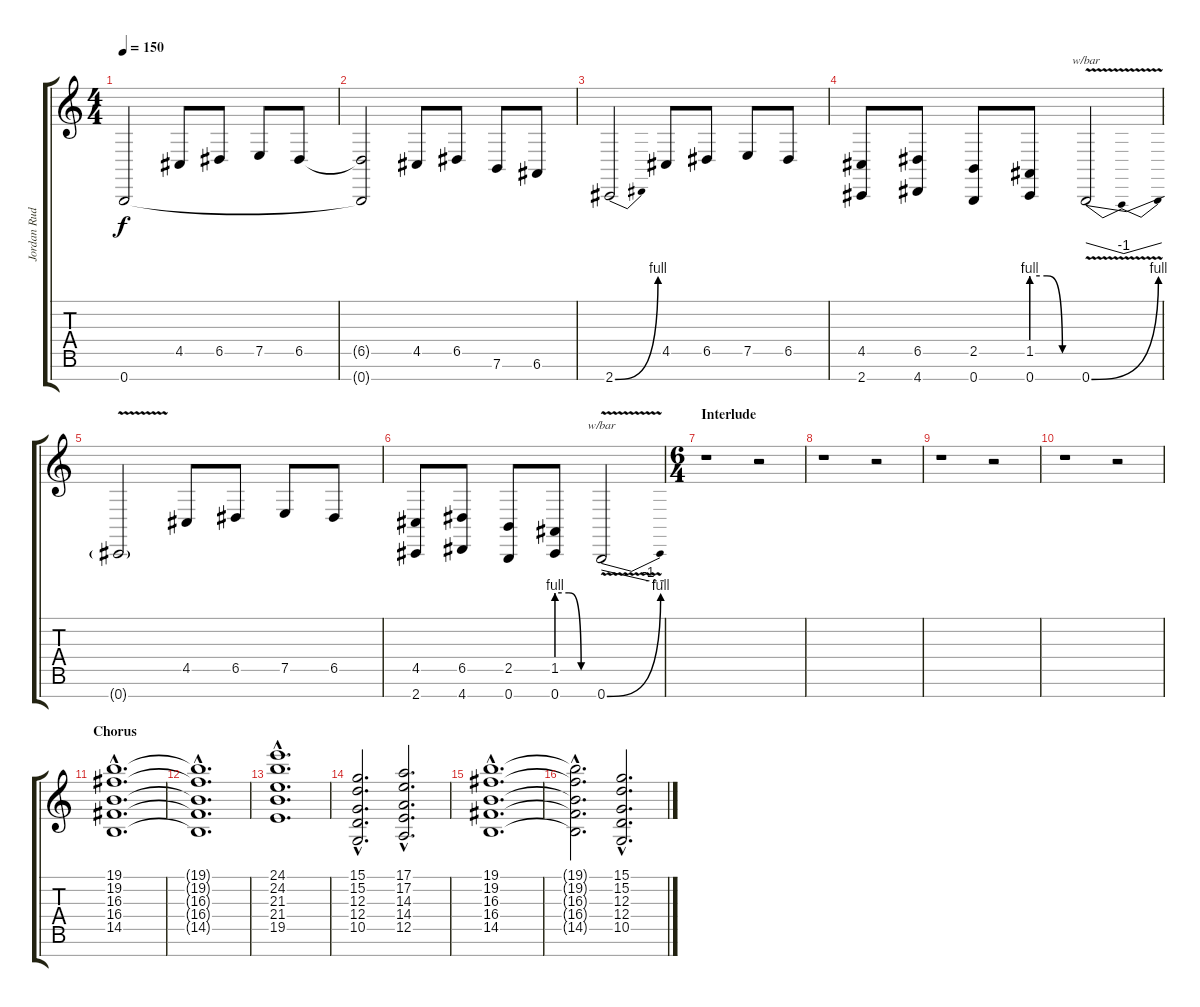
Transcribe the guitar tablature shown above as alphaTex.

\track ("Jordan Rudess" "Jordan Rud") {instrument lead1square}
\staff {score tabs}
\tuning (E4 B3 G3 D3 A2 E2 B1) {hide}
\ts (4 4)
\tempo 150
\clef g2
\ks c
0.7{t}.2{dy f} 4.5.8 6.5.8 7.5.8 6.5.8 |
(6.5{t} 0.7{t}).2 4.5.8 6.5.8 7.6.8 6.6.8 |
2.7{be (bend 0 0 60 4)}.2 4.5.8 6.5.8 7.5.8 6.5.8 |
(4.5 2.7).8 (6.5 4.7).8 (2.5 0.7).8 (1.5 0.7{be (custom 0 4 20 4 40 0 60 0)}).8 0.7{be (bend 0 0 60 4) v}.2{tbe (dip default 0 0 30 -4 60 0)} |
0.7{t}.2 4.5.8 6.5.8 7.5.8 6.5.8 |
(4.5 2.7).8 (6.5 4.7).8 (2.5 0.7).8 (1.5 0.7{be (custom 0 4 20 4 40 0 60 0)}).8 0.7{be (bend 0 0 60 4) v}.2{tbe (custom default 0 0 45 -4 60 -4)} |
\ts (6 4)
\section ("" "Interlude")
r.1 r.2 |
r.1 r.2 |
r.1 r.2 |
r.1 r.2 |
\section ("" "Chorus")
(19.1{hac} 19.2{hac} 16.3{hac} 16.4{hac} 14.5{hac}).1{d volume 8 instrument drawbarorgan} |
(19.1{hac t} 19.2{hac t} 16.3{hac t} 16.4{hac t} 14.5{hac t}).1{d} |
(24.1{hac} 24.2{hac} 21.3{hac} 21.4{hac} 19.5{hac}).1{d} |
(15.1{hac} 15.2{hac} 12.3{hac} 12.4{hac} 10.5{hac}).2{d} (17.1{hac} 17.2{hac} 14.3{hac} 14.4{hac} 12.5{hac}).2{d} |
(19.1{hac} 19.2{hac} 16.3{hac} 16.4{hac} 14.5{hac}).1{d} |
(19.1{hac t} 19.2{hac t} 16.3{hac t} 16.4{hac t} 14.5{hac t}).2{d} (15.1{hac} 15.2{hac} 12.3{hac} 12.4{hac} 10.5{hac}).2{d}
